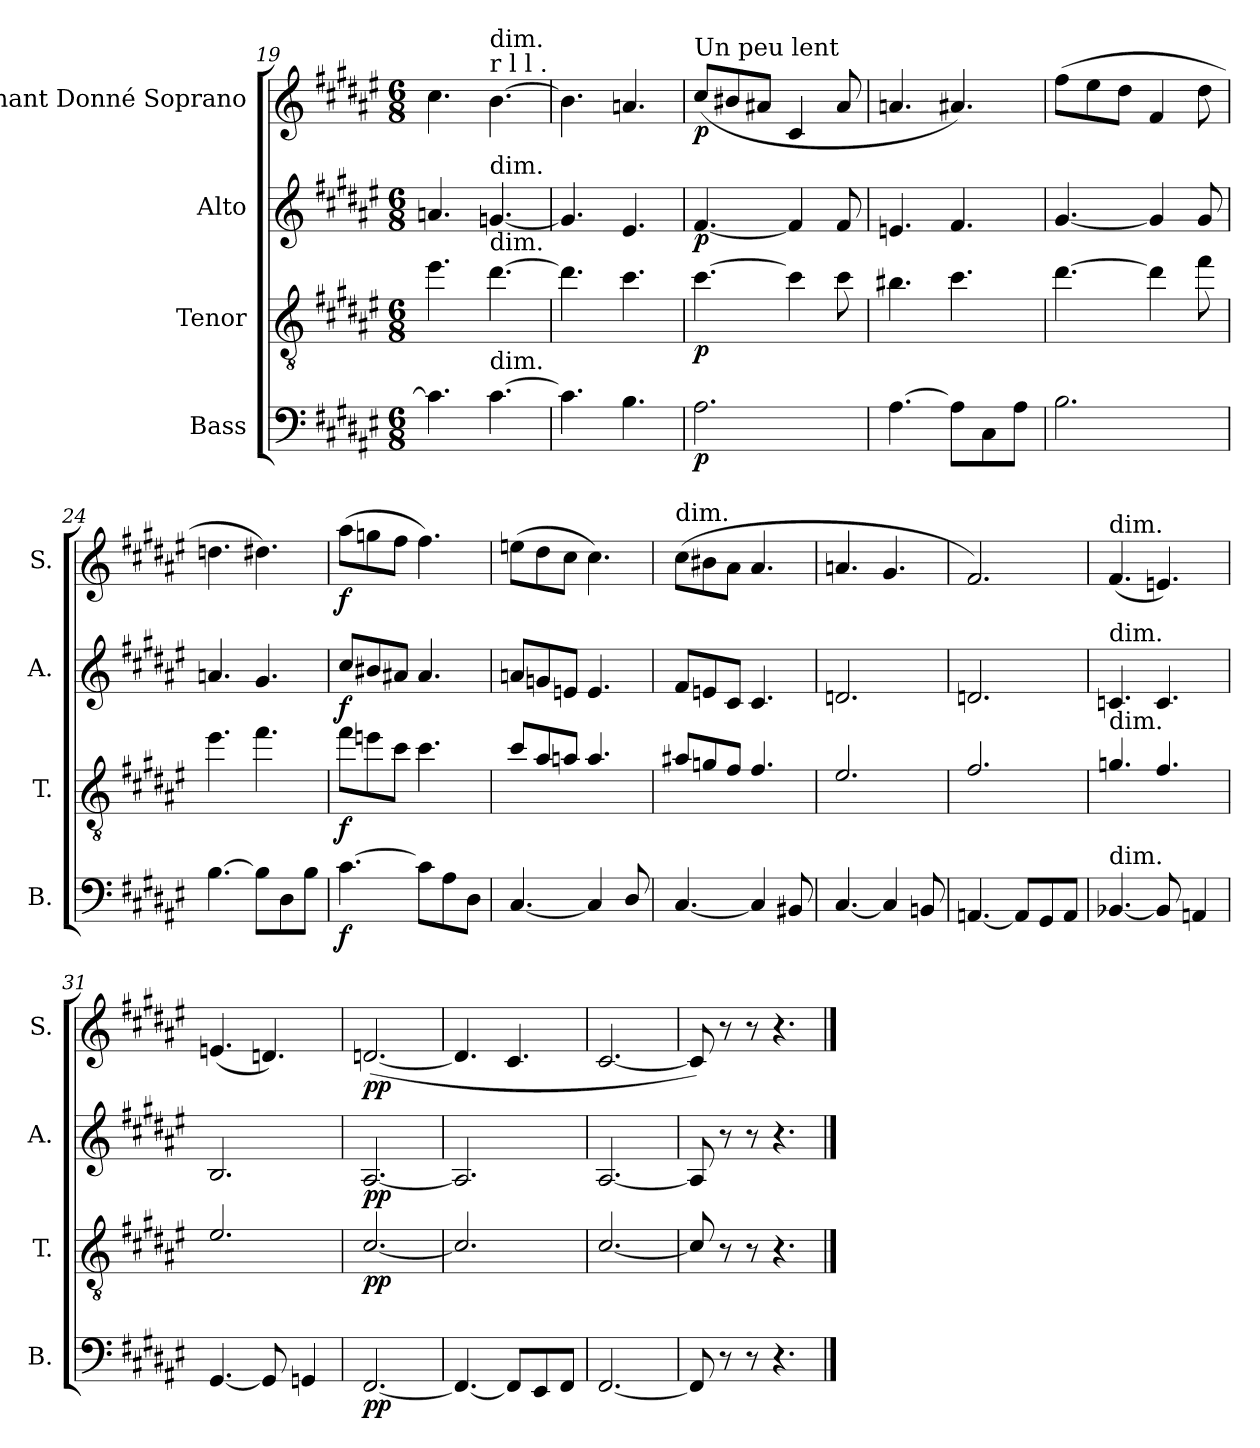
**kern	**dynam	**kern	**dynam	**kern	**dynam	**kern	**dynam
*part4	*part4	*part3	*part3	*part2	*part2	*part1	*part1
*staff4	*staff4	*staff3	*staff3	*staff2	*staff2	*staff1	*staff1
*I"Bass	*	*I"Tenor	*	*I"Alto	*	*I"Chant Donné Soprano	*
*I'B.	*	*I'T.	*	*I'A.	*	*I'S.	*
*clefF4	*	*clefGv2	*	*clefG2	*	*clefG2	*
*	*	*ITrd7c12	*	*	*	*	*
*k[f#c#g#d#a#e#]	*	*k[f#c#g#d#a#e#]	*	*k[f#c#g#d#a#e#]	*	*k[f#c#g#d#a#e#]	*
*F#:	*	*F#:	*	*F#:	*	*F#:	*
*M6/8	*	*M6/8	*	*M6/8	*	*M6/8	*
=19	=19	=19	=19	=19	=19	=19	=19
4.c#\]	.	4.e#\	.	4.an/	.	4.cc#\	.
!	!	!	!	!	!	!LO:TX:a:t=r  l l .	!
!	!	!	!	!	!	!LO:TX:a:t=dim.	!
!	!	!	!	!LO:TX:a:t=dim.	!	!	!
!	!	!LO:TX:a:t=dim.	!	!	!	!	!
!LO:TX:a:t=dim.	!	!	!	!	!	!	!
[>4.c#\	.	[>4.d#\	.	[<4.gn/	.	[>4.b\	.
=20	=20	=20	=20	=20	=20	=20	=20
4.c#\]	.	4.d#\]	.	4.g/]	.	4.b\]	.
4.B\	.	4.c#\	.	4.e#/	.	4.an/	.
=21	=21	=21	=21	=21	=21	=21	=21
!	!	!	!	!	!	!LO:TX:a:t=Un peu lent	!
!	!LO:DY:b	!	!LO:DY:b	!	!LO:DY:b	!	!LO:DY:b
2.A#\	p	[>4.c#\	p	[<4.f#/	p	(8cc#/L	p
.	.	.	.	.	.	8b#X/	.
.	.	.	.	.	.	8a#X/J	.
.	.	4c#\]	.	4f#/]	.	4c#/	.
.	.	8c#\	.	8f#/	.	8a#/	.
!!LO:PB:g=z
=22	=22	=22	=22	=22	=22	=22	=22
[>4.A#\	.	4.B#X\	.	4.en/	.	4.an/	.
8A#\L]	.	4.c#\	.	4.f#/	.	4.a#X/)	.
8C#\	.	.	.	.	.	.	.
8A#\J	.	.	.	.	.	.	.
=23	=23	=23	=23	=23	=23	=23	=23
2.B\	.	[>4.d#\	.	[<4.g#/	.	(8ff#\L	.
.	.	.	.	.	.	8ee#\	.
.	.	.	.	.	.	8dd#\J	.
.	.	4d#\]	.	4g#/]	.	4f#/	.
.	.	8f#\	.	8g#/	.	8dd#\	.
=24	=24	=24	=24	=24	=24	=24	=24
[>4.B\	.	4.e#\	.	4.an/	.	4.ddn\	.
8B\L]	.	4.f#\	.	4.g#/	.	4.dd#X\)	.
8D#\	.	.	.	.	.	.	.
8B\J	.	.	.	.	.	.	.
=25	=25	=25	=25	=25	=25	=25	=25
!	!LO:DY:b	!	!LO:DY:b	!	!LO:DY:b	!	!LO:DY:b
[>4.c#\	f	8f#\L	f	8cc#/L	f	(8aa#\L	f
.	.	8en\	.	8b#X/	.	8ggn\	.
.	.	8c#\J	.	8a#X/J	.	8ff#\J	.
8c#\L]	.	4.c#\	.	4.a#/	.	4.ff#\)	.
8A#\	.	.	.	.	.	.	.
8D#\J	.	.	.	.	.	.	.
=26	=26	=26	=26	=26	=26	=26	=26
[<4.C#/	.	8c#/L	.	8an/L	.	(8een\L	.
.	.	8A#/	.	8gn/	.	8dd#\	.
.	.	8An/J	.	8en/J	.	8cc#\J	.
4C#/]	.	4.A/	.	4.e/	.	4.cc#\)	.
8D#/	.	.	.	.	.	.	.
!!LO:LB:g=z
=27	=27	=27	=27	=27	=27	=27	=27
!	!	!	!	!	!	!LO:TX:a:t=dim.	!
[<4.C#/	.	8A#X/L	.	8f#/L	.	(8cc#\L	.
.	.	8Gn/	.	8en/	.	8b#X\	.
.	.	8F#/J	.	8c#/J	.	8a#\J	.
4C#/]	.	4.F#/	.	4.c#/	.	4.a#/	.
8BB#X/	.	.	.	.	.	.	.
=28	=28	=28	=28	=28	=28	=28	=28
[<4.C#/	.	2.E#/	.	2.dn/	.	4.an/	.
4C#/]	.	.	.	.	.	4.g#/	.
8BBn/	.	.	.	.	.	.	.
=29	=29	=29	=29	=29	=29	=29	=29
[<4.AAn/	.	2.F#/	.	2.dn/	.	2.f#/)	.
8AA/L]	.	.	.	.	.	.	.
8GG#/	.	.	.	.	.	.	.
8AA/J	.	.	.	.	.	.	.
=30	=30	=30	=30	=30	=30	=30	=30
!	!	!	!	!	!	!LO:TX:a:t=dim.	!
!	!	!	!	!LO:TX:a:t=dim.	!	!	!
!	!	!LO:TX:a:t=dim.	!	!	!	!	!
!LO:TX:a:t=dim.	!	!	!	!	!	!	!
[<4.BB-X/	.	4.Gn/	.	4.cn/	.	(4.f#/	.
8BB-/]	.	4.F#/	.	4.c/	.	4.en/)	.
4AAn/	.	.	.	.	.	.	.
!!LO:LB:g=z
=31	=31	=31	=31	=31	=31	=31	=31
[<4.GG#/	.	2.E#/	.	2.B/	.	(4.en/	.
8GG#/]	.	.	.	.	.	4.dn/)	.
4GGn/	.	.	.	.	.	.	.
=32	=32	=32	=32	=32	=32	=32	=32
!	!LO:DY:b	!	!LO:DY:b	!	!LO:DY:b	!	!LO:DY:b
[<2.FF#/	pp	[<2.C#/	pp	[<2.A#/	pp	([2.dn/	pp
=33	=33	=33	=33	=33	=33	=33	=33
4.FF#/_<	.	2.C#/]	.	2.A#/]	.	4.d/]	.
8FF#/L]	.	.	.	.	.	4.c#/	.
8EE#/	.	.	.	.	.	.	.
8FF#/J	.	.	.	.	.	.	.
=34	=34	=34	=34	=34	=34	=34	=34
[<2.FF#/	.	[<2.C#/	.	[<2.A#/	.	[<2.c#/	.
=35	=35	=35	=35	=35	=35	=35	=35
8FF#/]	.	8C#/]	.	8A#/]	.	8c#/])	.
8r	.	8r	.	8r	.	8r	.
8r	.	8r	.	8r	.	8r	.
4.r	.	4.r	.	4.r	.	4.r	.
==	==	==	==	==	==	==	==
*-	*-	*-	*-	*-	*-	*-	*-
